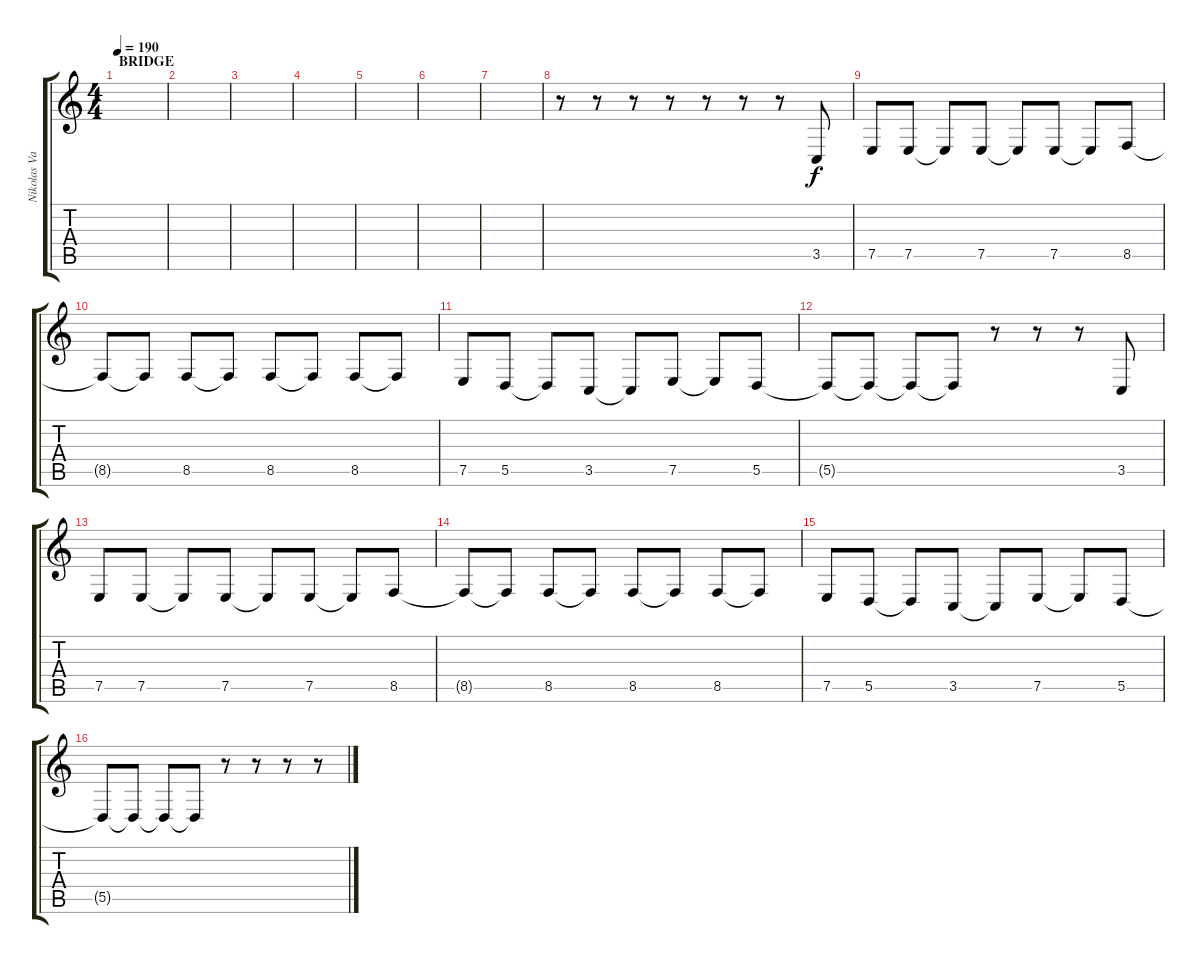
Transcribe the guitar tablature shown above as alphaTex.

\track ("Nikolas Van der Veken" "Nikolas Va") {instrument tenorsax}
\staff {score tabs}
\tuning (E4 B3 G3 D3 A2 E2) {hide}
\ts (4 4)
\section ("" "BRIDGE ")
\tempo 190
\clef g2
\ks c
|
|
|
|
|
|
|
r.8 r.8 r.8 r.8 r.8 r.8 r.8 3.5.8 |
7.5.8 7.5.8 7.5{t}.8 7.5.8 7.5{t}.8 7.5.8 7.5{t}.8 8.5.8 |
8.5{t}.8 8.5{t}.8 8.5.8 8.5{t}.8 8.5.8 8.5{t}.8 8.5.8 8.5{t}.8 |
7.5.8 5.5.8 5.5{t}.8 3.5.8 3.5{t}.8 7.5.8 7.5{t}.8 5.5.8 |
5.5{t}.8 5.5{t}.8 5.5{t}.8 5.5{t}.8 r.8 r.8 r.8 3.5.8 |
7.5.8 7.5.8 7.5{t}.8 7.5.8 7.5{t}.8 7.5.8 7.5{t}.8 8.5.8 |
8.5{t}.8 8.5{t}.8 8.5.8 8.5{t}.8 8.5.8 8.5{t}.8 8.5.8 8.5{t}.8 |
7.5.8 5.5.8 5.5{t}.8 3.5.8 3.5{t}.8 7.5.8 7.5{t}.8 5.5.8 |
5.5{t}.8 5.5{t}.8 5.5{t}.8 5.5{t}.8 r.8 r.8 r.8 r.8
